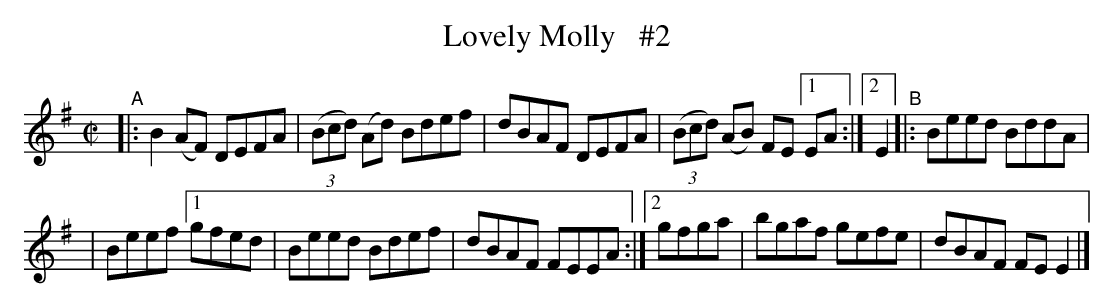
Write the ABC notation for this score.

X:1
T: Lovely Molly   #2
M: C|
L: 1/8
K: Em
"^A"\
|: B2(AF) DEFA | (3(Bcd) (Ad) Bdef | dBAF DEFA | (3(Bcd) (AB) FE [1 EA :|[2 E2 "^B"|: Beed BddA |
| Beef [1 gfed | Beed Bdef | dBAF FEEA :|[2 gfga | bgaf gefe | dBAF FEE2 |]
